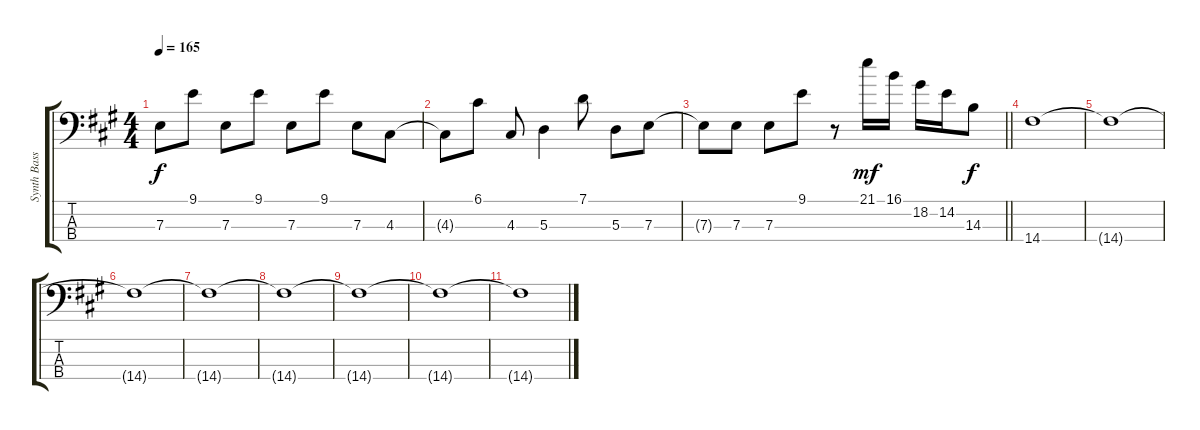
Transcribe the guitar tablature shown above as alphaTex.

\track ("Synth Bass" "Synth Bass") {instrument synthbass2}
\staff {score tabs}
\tuning (G2 D2 A1 E1) {hide}
\ts (4 4)
\tempo 165
\clef f4
\ks a
7.3{t}.8{dy f} 9.1.8 7.3.8 9.1.8 7.3.8 9.1.8 7.3.8 4.3.8 |
4.3{t}.8 6.1.8 4.3.8 5.3.4 7.1.8 5.3.8 7.3.8 |
\barLineRight lightlight
7.3{t}.8 7.3.8 7.3.8 9.1.8 r.8 21.1.16{dy mf} 16.1.16 18.2.16 14.2.16 14.3.8{dy f} |
14.4.1 |
14.4{t}.1 |
14.4{t}.1 |
14.4{t}.1 |
14.4{t}.1 |
14.4{t}.1 |
14.4{t}.1 |
14.4{t}.1
